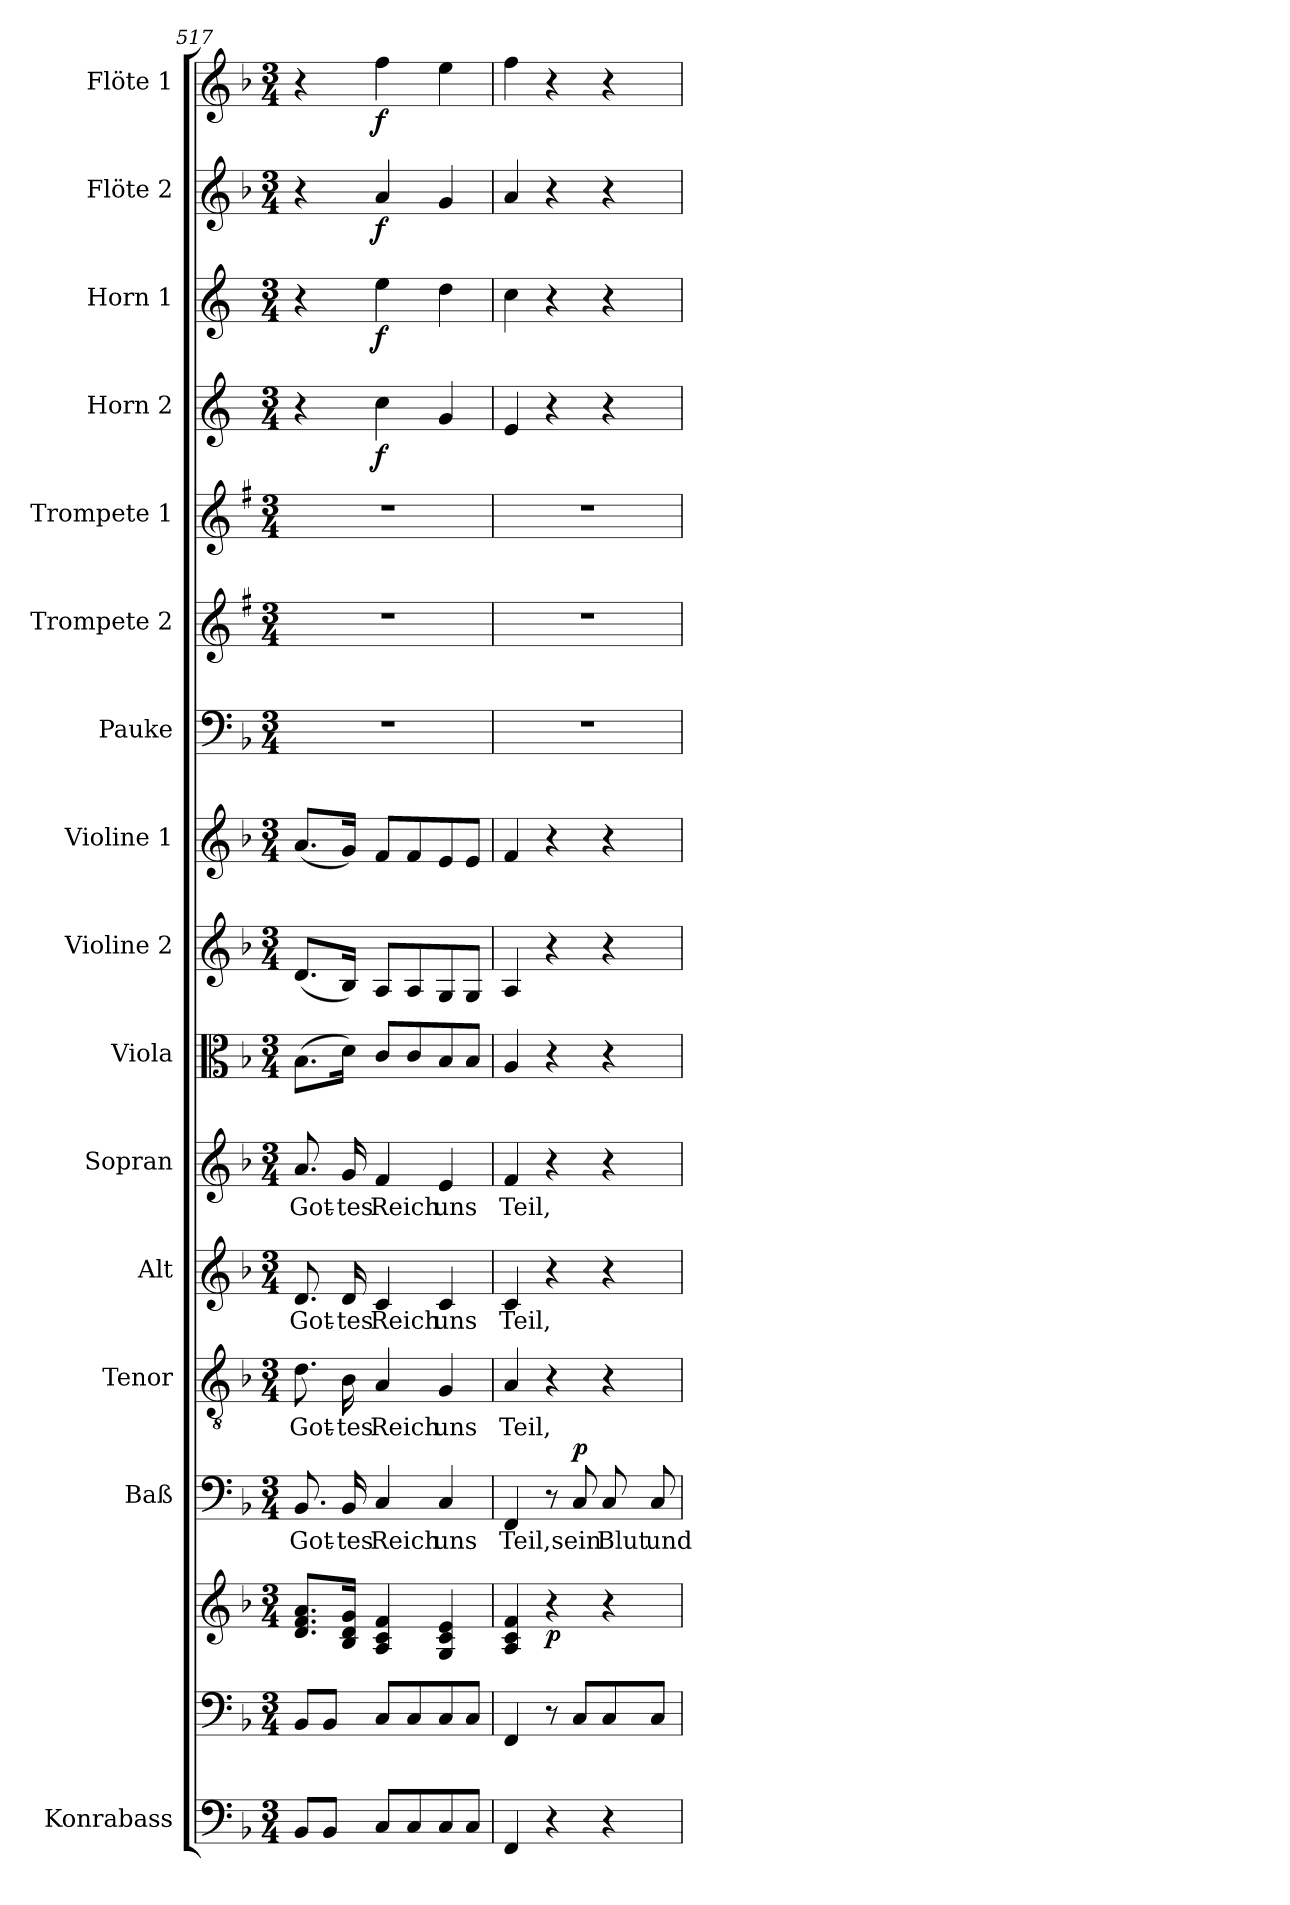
**kern	**kern	**kern	**dynam	**kern	**text	**dynam	**kern	**text	**kern	**text	**kern	**text	**kern	**kern	**kern	**kern	**kern	**kern	**kern	**dynam	**kern	**dynam	**kern	**dynam	**kern	**dynam
*part16	*part15	*part15	*part15	*part14	*part14	*part14	*part13	*part13	*part12	*part12	*part11	*part11	*part10	*part9	*part8	*part7	*part6	*part5	*part4	*part4	*part3	*part3	*part2	*part2	*part1	*part1
*staff17	*staff16	*staff15	*staff15/16	*staff14	*staff14	*staff14	*staff13	*staff13	*staff12	*staff12	*staff11	*staff11	*staff10	*staff9	*staff8	*staff7	*staff6	*staff5	*staff4	*staff4	*staff3	*staff3	*staff2	*staff2	*staff1	*staff1
*I"Konrabass	*	*	*	*I"Baß	*	*	*I"Tenor	*	*I"Alt	*	*I"Sopran	*	*I"Viola	*I"Violine 2	*I"Violine 1	*I"Pauke	*I"Trompete 2	*I"Trompete 1	*I"Horn 2	*	*I"Horn 1	*	*I"Flöte 2	*	*I"Flöte 1	*
*I'Kb.	*	*	*	*I'Baß	*	*	*I'Ten	*	*I'Alt	*	*I'Sop	*	*I'Vla.	*I'Vln. 2	*I'Vln. 1	*I'Pk.	*I'Trp. 2	*I'Trp. 1	*I'Hrn. 2	*	*I'Hrn. 1	*	*I'Fl. 2	*	*I'Fl. 1	*
*clefF4	*clefF4	*clefG2	*	*clefF4	*	*	*clefGv2	*	*clefG2	*	*clefG2	*	*clefC3	*clefG2	*clefG2	*clefF4	*clefG2	*clefG2	*clefG2	*	*clefG2	*	*clefG2	*	*clefG2	*
*ITrd7c12	*	*	*	*	*	*	*	*	*	*	*	*	*	*	*	*	*ITrd1c2	*ITrd1c2	*ITrd4c7	*	*ITrd4c7	*	*	*	*	*
*k[b-]	*k[b-]	*k[b-]	*	*k[b-]	*	*	*k[b-]	*	*k[b-]	*	*k[b-]	*	*k[b-]	*k[b-]	*k[b-]	*k[b-]	*k[b-]	*k[b-]	*k[b-]	*	*k[b-]	*	*k[b-]	*	*k[b-]	*
*F:	*F:	*F:	*	*F:	*	*	*F:	*	*F:	*	*F:	*	*F:	*F:	*F:	*F:	*F:	*F:	*F:	*	*F:	*	*F:	*	*F:	*
*M3/4	*M3/4	*M3/4	*	*M3/4	*	*	*M3/4	*	*M3/4	*	*M3/4	*	*M3/4	*M3/4	*M3/4	*M3/4	*M3/4	*M3/4	*M3/4	*	*M3/4	*	*M3/4	*	*M3/4	*
=517	=517	=517	=517	=517	=517	=517	=517	=517	=517	=517	=517	=517	=517	=517	=517	=517	=517	=517	=517	=517	=517	=517	=517	=517	=517	=517
!	!	!	!	!	!LO:LY:b	!	!	!LO:LY:b	!	!LO:LY:b	!	!LO:LY:b	!	!	!	!	!	!	!	!	!	!	!	!	!	!
8BBB-/L	8BB-/L	8.d/ 8.f/ 8.a/L	.	8.BB-/	Got-	.	8.d\	Got-	8.d/	Got-	8.a/	Got-	(>8.B-\L	(<8.d/L	(<8.a/L	2.r	2.r	2.r	4r	.	4r	.	4r	.	4r	.
8BBB-/J	8BB-/J	.	.	.	.	.	.	.	.	.	.	.	.	.	.	.	.	.	.	.	.	.	.	.	.	.
!	!	!	!	!	!LO:LY:b	!	!	!LO:LY:b	!	!LO:LY:b	!	!LO:LY:b	!	!	!	!	!	!	!	!	!	!	!	!	!	!
.	.	16B-/ 16d/ 16g/Jk	.	16BB-/	-tes	.	16B-\	-tes	16d/	-tes	16g/	-tes	16d\Jk)	16B-/Jk)	16g/Jk)	.	.	.	.	.	.	.	.	.	.	.
!	!	!	!	!	!LO:LY:b	!	!	!LO:LY:b	!	!LO:LY:b	!	!LO:LY:b	!	!	!	!	!	!	!	!LO:DY:b	!	!LO:DY:b	!	!LO:DY:b	!	!LO:DY:b
8CC/L	8C/L	4A/ 4c/ 4f/	.	4C/	Reich	.	4A/	Reich	4c/	Reich	4f/	Reich	8c/L	8A/L	8f/L	.	.	.	4f\	f	4a\	f	4a/	f	4ff\	f
8CC/	8C/	.	.	.	.	.	.	.	.	.	.	.	8c/	8A/	8f/	.	.	.	.	.	.	.	.	.	.	.
!	!	!	!	!	!LO:LY:b	!	!	!LO:LY:b	!	!LO:LY:b	!	!LO:LY:b	!	!	!	!	!	!	!	!	!	!	!	!	!	!
8CC/	8C/	4G/ 4c/ 4e/	.	4C/	uns	.	4G/	uns	4c/	uns	4e/	uns	8B-/	8G/	8e/	.	.	.	4c/	.	4g\	.	4g/	.	4ee\	.
8CC/J	8C/J	.	.	.	.	.	.	.	.	.	.	.	8B-/J	8G/J	8e/J	.	.	.	.	.	.	.	.	.	.	.
=518	=518	=518	=518	=518	=518	=518	=518	=518	=518	=518	=518	=518	=518	=518	=518	=518	=518	=518	=518	=518	=518	=518	=518	=518	=518	=518
!	!	!	!	!	!LO:LY:b	!	!	!LO:LY:b	!	!LO:LY:b	!	!LO:LY:b	!	!	!	!	!	!	!	!	!	!	!	!	!	!
4FFF/	4FF/	4A/ 4c/ 4f/	.	4FF/	Teil,	.	4A/	Teil,	4c/	Teil,	4f/	Teil,	4A/	4A/	4f/	2.r	2.r	2.r	4A/	.	4f\	.	4a/	.	4ff\	.
!	!	!	!LO:DY:b	!	!	!	!	!	!	!	!	!	!	!	!	!	!	!	!	!	!	!	!	!	!	!
4r	8r	4r	p	8r	.	.	4r	.	4r	.	4r	.	4r	4r	4r	.	.	.	4r	.	4r	.	4r	.	4r	.
!	!	!	!	!	!LO:LY:b	!LO:DY:a	!	!	!	!	!	!	!	!	!	!	!	!	!	!	!	!	!	!	!	!
.	8C/L	.	.	8C/	sein	p	.	.	.	.	.	.	.	.	.	.	.	.	.	.	.	.	.	.	.	.
!	!	!	!	!	!LO:LY:b	!	!	!	!	!	!	!	!	!	!	!	!	!	!	!	!	!	!	!	!	!
4r	8C/	4r	.	8C/	Blut	.	4r	.	4r	.	4r	.	4r	4r	4r	.	.	.	4r	.	4r	.	4r	.	4r	.
!	!	!	!	!	!LO:LY:b	!	!	!	!	!	!	!	!	!	!	!	!	!	!	!	!	!	!	!	!	!
.	8C/J	.	.	8C/	und	.	.	.	.	.	.	.	.	.	.	.	.	.	.	.	.	.	.	.	.	.
=	=	=	=	=	=	=	=	=	=	=	=	=	=	=	=	=	=	=	=	=	=	=	=	=	=	=
*-	*-	*-	*-	*-	*-	*-	*-	*-	*-	*-	*-	*-	*-	*-	*-	*-	*-	*-	*-	*-	*-	*-	*-	*-	*-	*-
